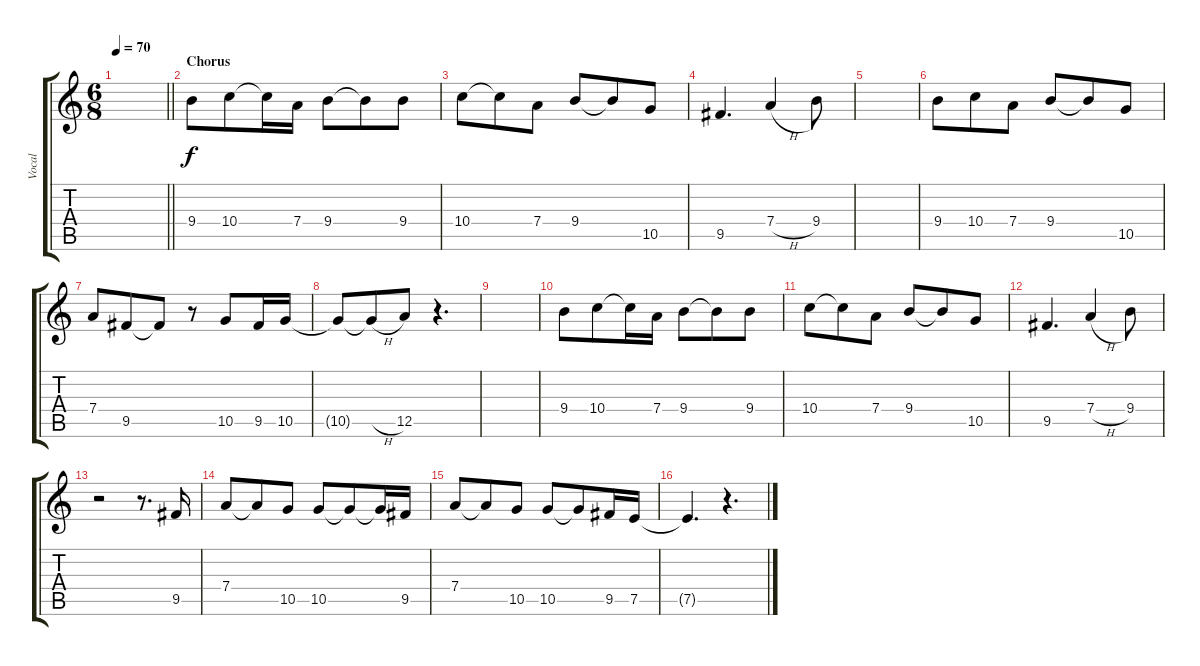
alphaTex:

\track ("Vocal" "Vocal") {instrument acousticguitarsteel}
\staff {score tabs}
\tuning (E4 B3 G3 D3 A2 E2) {hide}
\ts (6 8)
\tempo 70
\clef g2
\barLineRight lightlight
\ks c
|
\section ("" "Chorus")
9.4.8 10.4.8 10.4{t}.16 7.4.16 9.4.8 9.4{t}.8 9.4.8 |
10.4.8 10.4{t}.8 7.4.8 9.4.8 9.4{t}.8 10.5.8 |
9.5.4{d} 7.4{h}.4 9.4.8 |
|
9.4.8 10.4.8 7.4.8 9.4.8 9.4{t}.8 10.5.8 |
7.4.8 9.5.8 9.5{t}.8 r.8 10.5.8 9.5.16 10.5.16 |
10.5{t}.8 10.5{h t}.8 12.5.8 r.4{d} |
|
9.4.8 10.4.8 10.4{t}.16 7.4.16 9.4.8 9.4{t}.8 9.4.8 |
10.4.8 10.4{t}.8 7.4.8 9.4.8 9.4{t}.8 10.5.8 |
9.5.4{d} 7.4{h}.4 9.4.8 |
r.2 r.8{d} 9.5.16 |
7.4.8 7.4{t}.8 10.5.8 10.5.8 10.5{t}.8 10.5{t}.16 9.5.16 |
7.4.8 7.4{t}.8 10.5.8 10.5.8 10.5{t}.8 9.5.16 7.5.16 |
7.5{t}.4{d} r.4{d}
